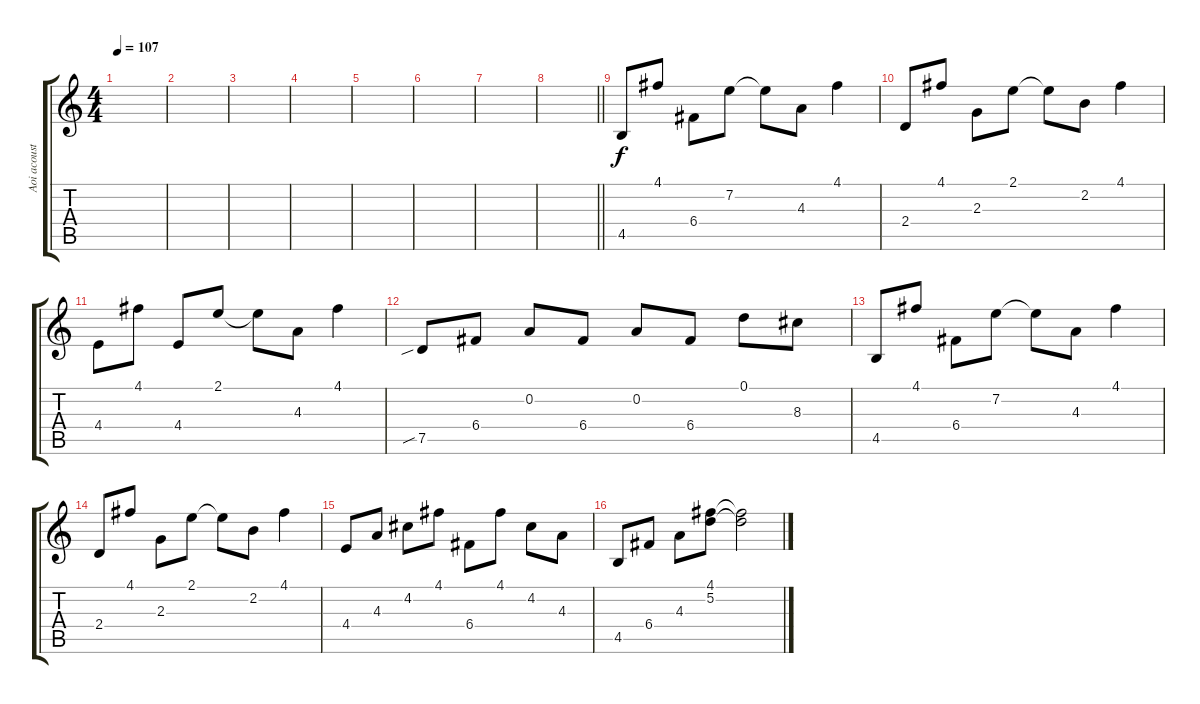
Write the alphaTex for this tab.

\track ("Aoi acoustic" "Aoi acoust") {instrument acousticguitarsteel}
\staff {score tabs}
\tuning (D4 A3 F3 C3 G2 D2) {hide}
\ts (4 4)
\tempo 107
\clef g2
\ks c
|
|
|
|
|
|
|
\barLineRight lightlight
|
4.5.8 4.1.8 6.4.8 7.2.8 7.2{t}.8 4.3.8 4.1.4 |
2.4.8 4.1.8 2.3.8 2.1.8 2.1{t}.8 2.2.8 4.1.4 |
4.4.8 4.1.8 4.4.8 2.1.8 2.1{t}.8 4.3.8 4.1.4 |
7.5{sib}.8 6.4.8 0.2.8 6.4.8 0.2.8 6.4.8 0.1.8 8.3.8 |
4.5.8 4.1.8 6.4.8 7.2.8 7.2{t}.8 4.3.8 4.1.4 |
2.4.8 4.1.8 2.3.8 2.1.8 2.1{t}.8 2.2.8 4.1.4 |
4.4.8 4.3.8 4.2.8 4.1.8 6.4.8 4.1.8 4.2.8 4.3.8 |
4.5.8 6.4.8 4.3.8 (4.1 5.2).8 (4.1{t} 5.2{t}).2
